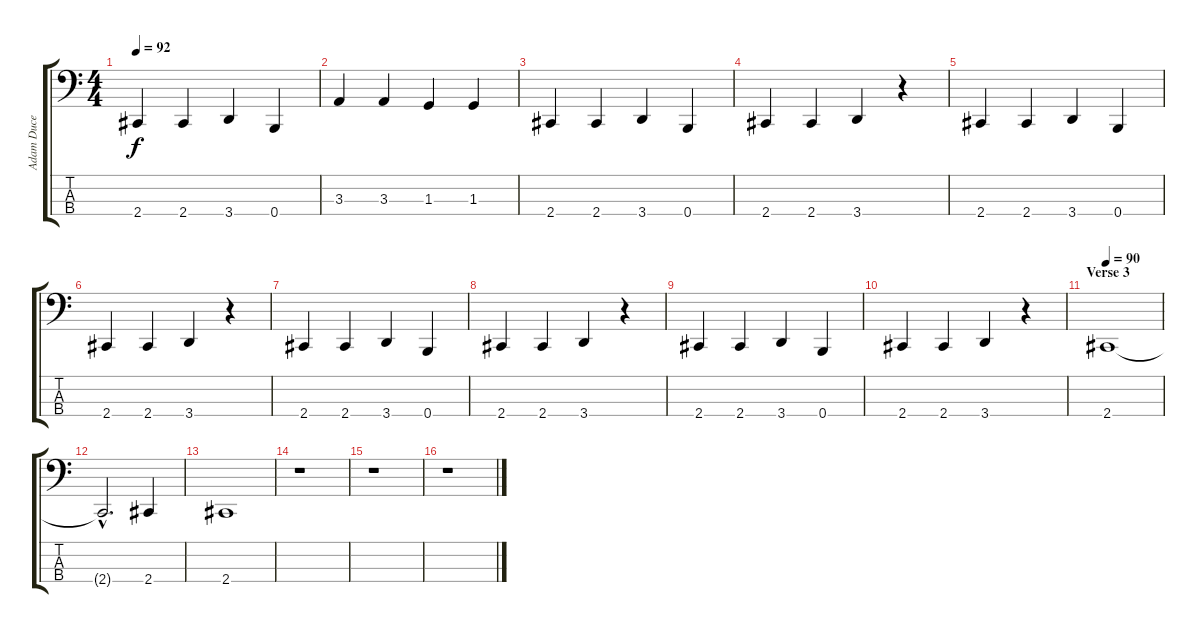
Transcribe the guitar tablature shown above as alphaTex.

\track ("Adam Duce - Bass" "Adam Duce ") {instrument electricbasspick}
\staff {score tabs}
\tuning (E2 B1 Gb1 B0) {hide}
\ts (4 4)
\tempo 92
\clef f4
\ks c
2.4.4{dy f} 2.4.4 3.4.4 0.4.4 |
3.3.4 3.3.4 1.3.4 1.3.4 |
2.4.4 2.4.4 3.4.4 0.4.4 |
2.4.4 2.4.4 3.4.4 r.4 |
2.4.4 2.4.4 3.4.4 0.4.4 |
2.4.4 2.4.4 3.4.4 r.4 |
2.4.4 2.4.4 3.4.4 0.4.4 |
2.4.4 2.4.4 3.4.4 r.4 |
2.4.4 2.4.4 3.4.4 0.4.4 |
2.4.4 2.4.4 3.4.4 r.4 |
\section ("" "Verse 3")
\tempo 90
2.4.1{volume 16 balance 8 instrument electricbasspick} |
2.4{hac t}.2{d} 2.4.4 |
2.4.1 |
r.1 |
r.1 |
r.1
